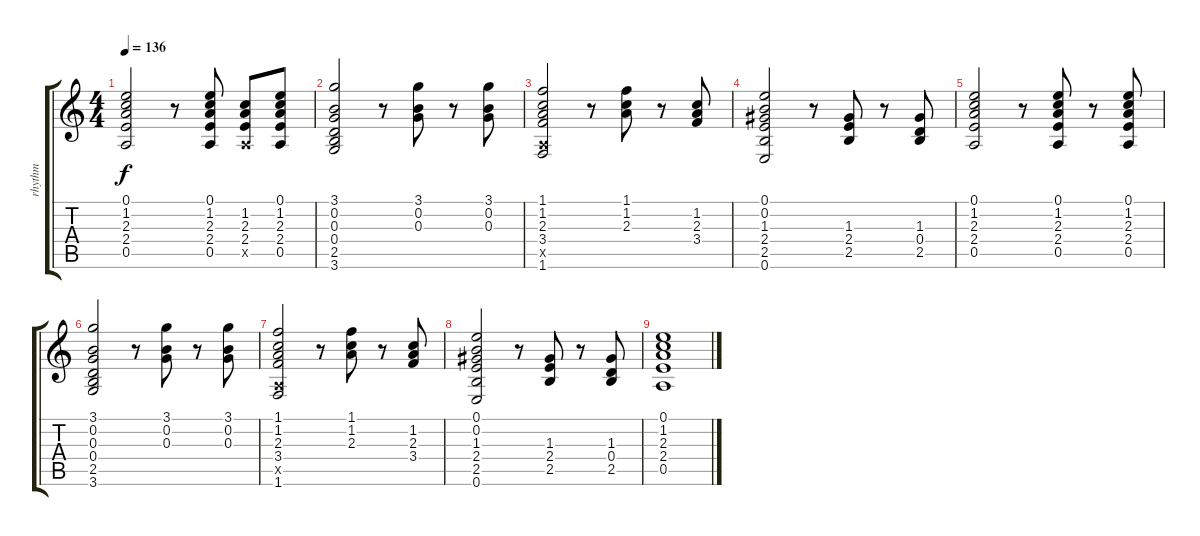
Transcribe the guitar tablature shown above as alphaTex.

\track ("rhythm" "rhythm") {instrument acousticguitarnylon}
\staff {score tabs}
\tuning (E4 B3 G3 D3 A2 E2) {hide}
\ts (4 4)
\tempo 136
\clef g2
\ks c
(0.1 1.2 2.3 2.4 0.5).2{dy f} r.8 (0.1 1.2 2.3 2.4 0.5).8 (1.2 2.3 2.4 0.5{x}).8 (0.1 1.2 2.3 2.4 0.5).8 |
(3.1 0.2 0.3 0.4 2.5 3.6).2 r.8 (3.1 0.2 0.3).8 r.8 (3.1 0.2 0.3).8 |
(1.1 1.2 2.3 3.4 0.5{x} 1.6).2 r.8 (1.1 1.2 2.3).8 r.8 (1.2 2.3 3.4).8 |
(0.1 0.2 1.3 2.4 2.5 0.6).2 r.8 (1.3 2.4 2.5).8 r.8 (1.3 0.4 2.5).8 |
(0.1 1.2 2.3 2.4 0.5).2 r.8 (0.1 1.2 2.3 2.4 0.5).8 r.8 (0.1 1.2 2.3 2.4 0.5).8 |
(3.1 0.2 0.3 0.4 2.5 3.6).2 r.8 (3.1 0.2 0.3).8 r.8 (3.1 0.2 0.3).8 |
(1.1 1.2 2.3 3.4 0.5{x} 1.6).2 r.8 (1.1 1.2 2.3).8 r.8 (1.2 2.3 3.4).8 |
(0.1 0.2 1.3 2.4 2.5 0.6).2 r.8 (1.3 2.4 2.5).8 r.8 (1.3 0.4 2.5).8 |
(0.1 1.2 2.3 2.4 0.5).1
